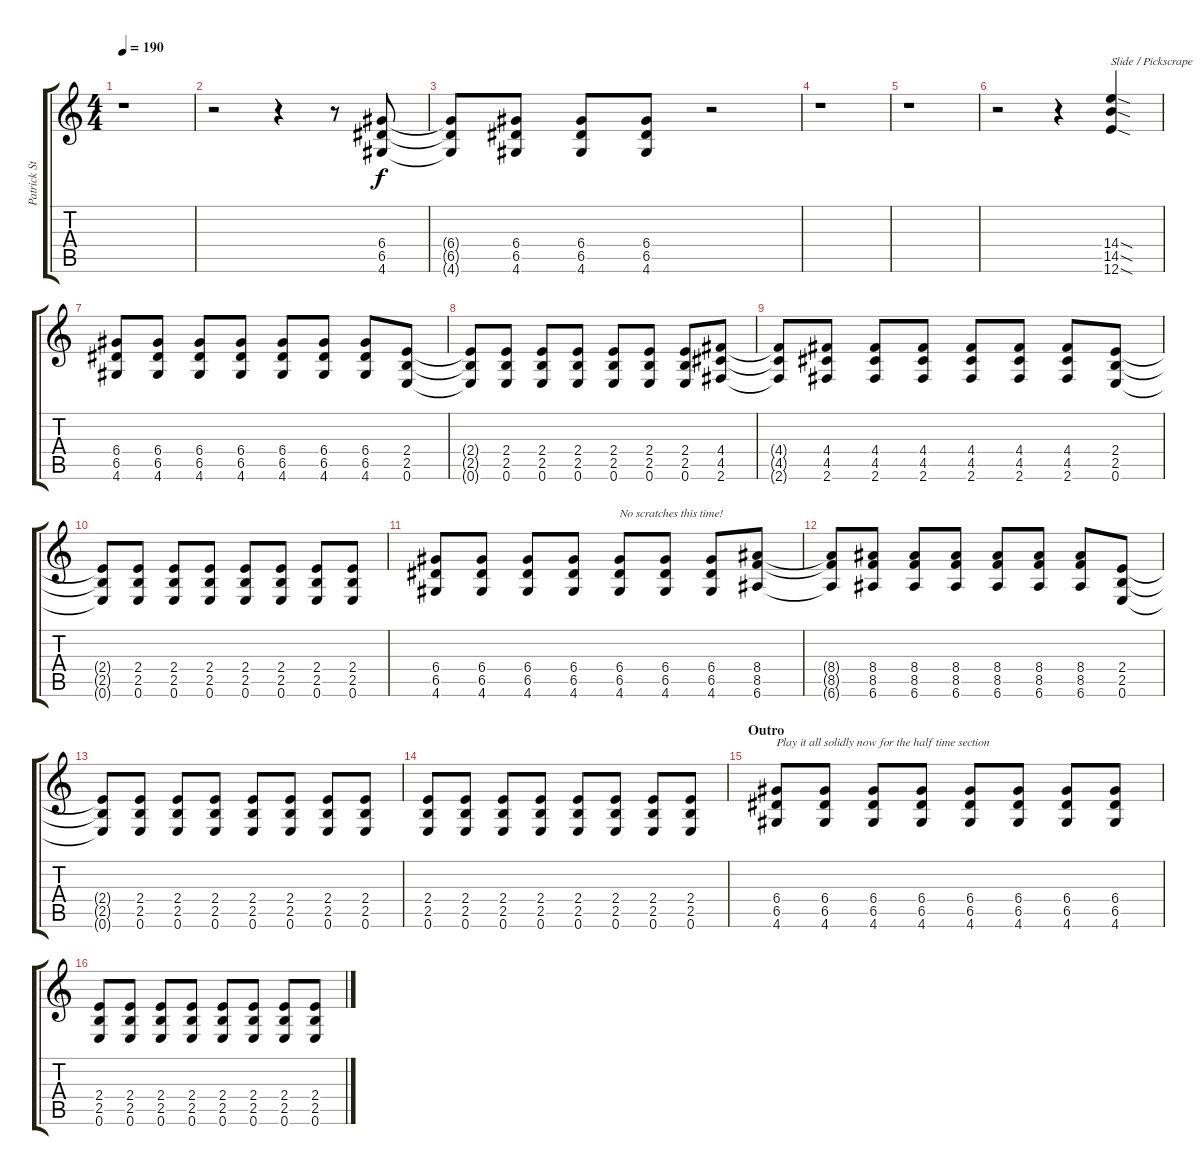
\track ("Patrick Stump (Rythmn Guitar)" "Patrick St") {instrument overdrivenguitar}
\staff {score tabs}
\tuning (E4 B3 G3 D3 A2 E2) {hide}
\ts (4 4)
\tempo 190
\clef g2
\ks c
r.1{dy f} |
r.2 r.4 r.8 (6.4 6.5 4.6).8 |
(6.4{t} 6.5{t} 4.6{t}).8 (6.4 6.5 4.6).8 (6.4 6.5 4.6).8 (6.4 6.5 4.6).8 r.2 |
r.1 |
r.1 |
r.2 r.4 (14.4{sod} 14.5{sod} 12.6{sod}).4{txt "Slide / Pickscrape"} |
(6.4 6.5 4.6).8 (6.4 6.5 4.6).8 (6.4 6.5 4.6).8 (6.4 6.5 4.6).8 (6.4 6.5 4.6).8 (6.4 6.5 4.6).8 (6.4 6.5 4.6).8 (2.4 2.5 0.6).8 |
(2.4{t} 2.5{t} 0.6{t}).8 (2.4 2.5 0.6).8 (2.4 2.5 0.6).8 (2.4 2.5 0.6).8 (2.4 2.5 0.6).8 (2.4 2.5 0.6).8 (2.4 2.5 0.6).8 (4.4 4.5 2.6).8 |
(4.4{t} 4.5{t} 2.6{t}).8 (4.4 4.5 2.6).8 (4.4 4.5 2.6).8 (4.4 4.5 2.6).8 (4.4 4.5 2.6).8 (4.4 4.5 2.6).8 (4.4 4.5 2.6).8 (2.4 2.5 0.6).8 |
(2.4{t} 2.5{t} 0.6{t}).8 (2.4 2.5 0.6).8 (2.4 2.5 0.6).8 (2.4 2.5 0.6).8 (2.4 2.5 0.6).8 (2.4 2.5 0.6).8 (2.4 2.5 0.6).8 (2.4 2.5 0.6).8 |
(6.4 6.5 4.6).8 (6.4 6.5 4.6).8 (6.4 6.5 4.6).8 (6.4 6.5 4.6).8 (6.4 6.5 4.6).8{txt "No scratches this time!"} (6.4 6.5 4.6).8 (6.4 6.5 4.6).8 (8.4 8.5 6.6).8 |
(8.4{t} 8.5{t} 6.6{t}).8 (8.4 8.5 6.6).8 (8.4 8.5 6.6).8 (8.4 8.5 6.6).8 (8.4 8.5 6.6).8 (8.4 8.5 6.6).8 (8.4 8.5 6.6).8 (2.4 2.5 0.6).8 |
(2.4{t} 2.5{t} 0.6{t}).8 (2.4 2.5 0.6).8 (2.4 2.5 0.6).8 (2.4 2.5 0.6).8 (2.4 2.5 0.6).8 (2.4 2.5 0.6).8 (2.4 2.5 0.6).8 (2.4 2.5 0.6).8 |
(2.4 2.5 0.6).8 (2.4 2.5 0.6).8 (2.4 2.5 0.6).8 (2.4 2.5 0.6).8 (2.4 2.5 0.6).8 (2.4 2.5 0.6).8 (2.4 2.5 0.6).8 (2.4 2.5 0.6).8 |
\section ("" "Outro")
(6.4 6.5 4.6).8{txt "Play it all solidly now for the half time section"} (6.4 6.5 4.6).8 (6.4 6.5 4.6).8 (6.4 6.5 4.6).8 (6.4 6.5 4.6).8 (6.4 6.5 4.6).8 (6.4 6.5 4.6).8 (6.4 6.5 4.6).8 |
(2.4 2.5 0.6).8 (2.4 2.5 0.6).8 (2.4 2.5 0.6).8 (2.4 2.5 0.6).8 (2.4 2.5 0.6).8 (2.4 2.5 0.6).8 (2.4 2.5 0.6).8 (2.4 2.5 0.6).8
